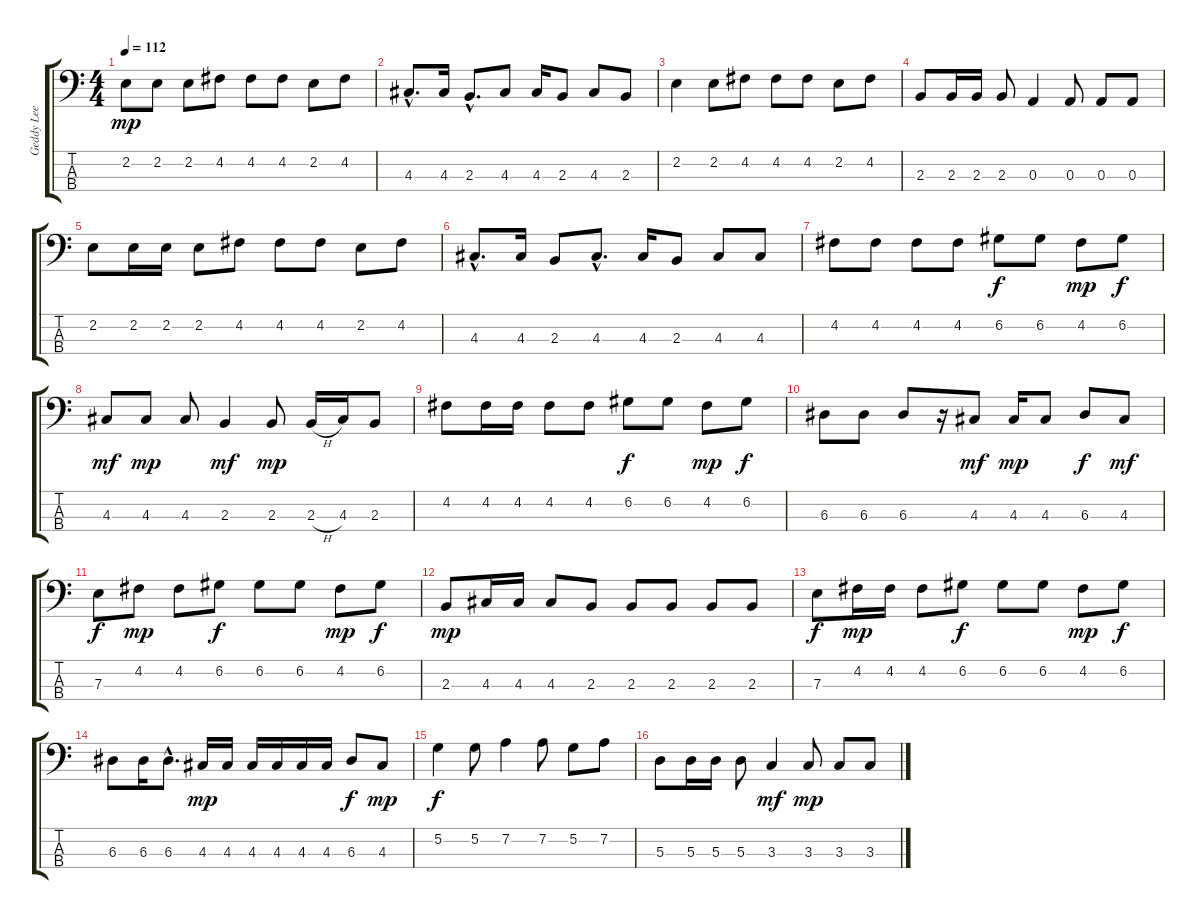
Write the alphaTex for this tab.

\track ("Geddy Lee" "Geddy Lee") {instrument electricbassfinger}
\staff {score tabs}
\tuning (G2 D2 A1 E1) {hide}
\ts (4 4)
\tempo 112
\clef f4
\ks c
2.2.8{dy mp} 2.2.8 2.2.8 4.2.8 4.2.8 4.2.8 2.2.8 4.2.8 |
4.3{hac}.8{d} 4.3.16 2.3{hac}.8{d} 4.3.8 4.3.16 2.3.8 4.3.8 2.3.8 |
2.2.4 2.2.8 4.2.8 4.2.8 4.2.8 2.2.8 4.2.8 |
2.3.8 2.3.16 2.3.16 2.3.8 0.3.4 0.3.8 0.3.8 0.3.8 |
2.2.8 2.2.16 2.2.16 2.2.8 4.2.8 4.2.8 4.2.8 2.2.8 4.2.8 |
4.3{hac}.8{d} 4.3.16 2.3.8 4.3{hac}.8{d} 4.3.16 2.3.8 4.3.8 4.3.8 |
4.2.8 4.2.8 4.2.8 4.2.8 6.2.8{dy f} 6.2.8 4.2.8{dy mp} 6.2.8{dy f} |
4.3.8{dy mf} 4.3.8{dy mp} 4.3.8 2.3.4{dy mf} 2.3.8{dy mp} 2.3{h}.16 4.3.16 2.3.8 |
4.2.8 4.2.16 4.2.16 4.2.8 4.2.8 6.2.8{dy f} 6.2.8 4.2.8{dy mp} 6.2.8{dy f} |
6.3.8 6.3.8 6.3.8 r.16 4.3.8{dy mf} 4.3.16{dy mp} 4.3.8 6.3.8{dy f} 4.3.8{dy mf} |
7.3.8{dy f} 4.2.8{dy mp} 4.2.8 6.2.8{dy f} 6.2.8 6.2.8 4.2.8{dy mp} 6.2.8{dy f} |
2.3.8{dy mp} 4.3.16 4.3.16 4.3.8 2.3.8 2.3.8 2.3.8 2.3.8 2.3.8 |
7.3.8{dy f} 4.2.16{dy mp} 4.2.16 4.2.8 6.2.8{dy f} 6.2.8 6.2.8 4.2.8{dy mp} 6.2.8{dy f} |
6.3.8 6.3.16 6.3{hac}.8{d} 4.3.16{dy mp} 4.3.16 4.3.16 4.3.16 4.3.16 4.3.16 6.3.8{dy f} 4.3.8{dy mp} |
5.2.4{dy f} 5.2.8 7.2.4 7.2.8 5.2.8 7.2.8 |
5.3.8 5.3.16 5.3.16 5.3.8 3.3.4{dy mf} 3.3.8{dy mp} 3.3.8 3.3.8
